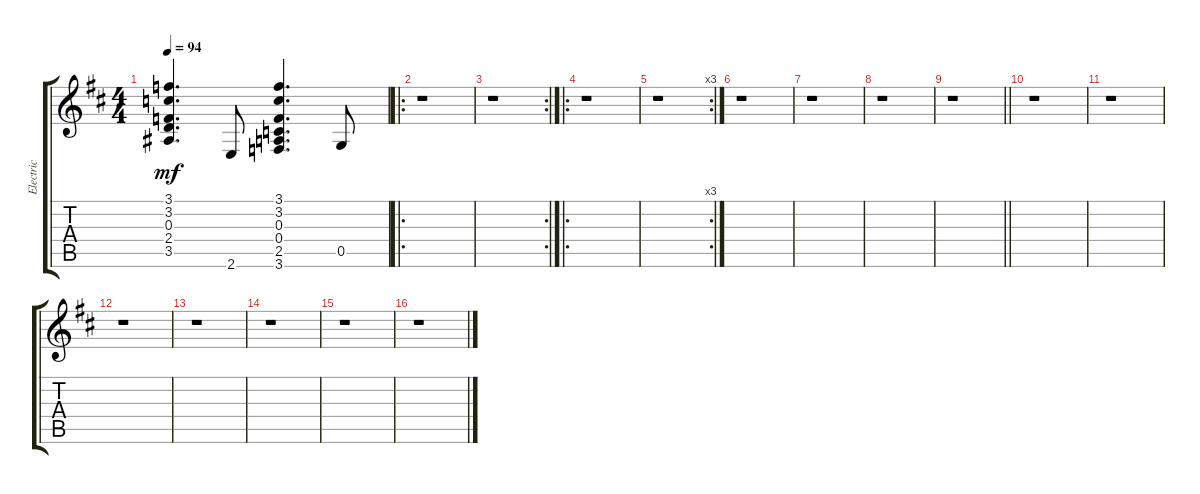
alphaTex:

\track ("Electric" "Electric") {instrument electricguitarclean}
\staff {score tabs}
\tuning (D4 A3 F3 C3 G2 D2) {hide}
\ts (4 4)
\tempo 94
\clef g2
\ks d
(3.1 3.2 0.3 2.4 3.5).4{d dy mf} 2.6.8 (3.1 3.2 0.3 0.4 2.5 3.6).4{d} 0.5.8 |
\ro
r.1 |
\rc 2
r.1 |
\ro
r.1 |
\rc 3
r.1 |
r.1 |
r.1 |
r.1 |
\barLineRight lightlight
r.1 |
r.1 |
r.1 |
r.1 |
r.1 |
r.1 |
r.1 |
r.1
